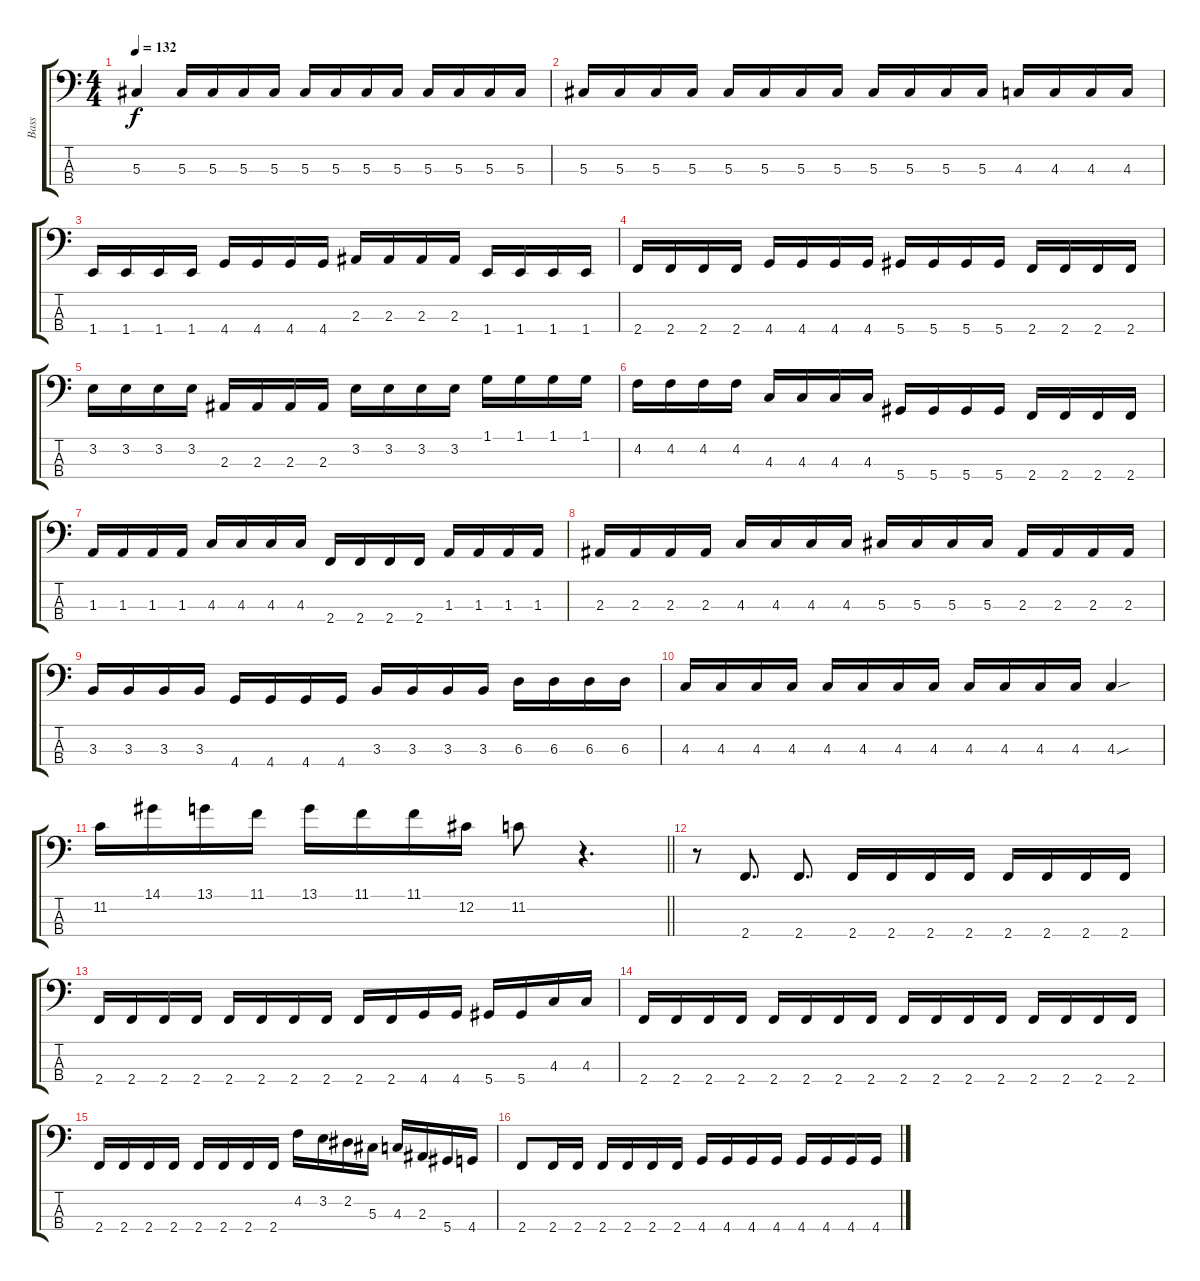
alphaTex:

\track ("Bass" "Bass") {instrument electricbassfinger}
\staff {score tabs}
\tuning (Gb2 Db2 Ab1 Eb1) {hide}
\ts (4 4)
\tempo 132
\clef f4
\ks c
5.3.4{dy f} 5.3.16 5.3.16 5.3.16 5.3.16 5.3.16 5.3.16 5.3.16 5.3.16 5.3.16 5.3.16 5.3.16 5.3.16 |
5.3.16 5.3.16 5.3.16 5.3.16 5.3.16 5.3.16 5.3.16 5.3.16 5.3.16 5.3.16 5.3.16 5.3.16 4.3.16 4.3.16 4.3.16 4.3.16 |
1.4.16 1.4.16 1.4.16 1.4.16 4.4.16 4.4.16 4.4.16 4.4.16 2.3.16 2.3.16 2.3.16 2.3.16 1.4.16 1.4.16 1.4.16 1.4.16 |
2.4.16 2.4.16 2.4.16 2.4.16 4.4.16 4.4.16 4.4.16 4.4.16 5.4.16 5.4.16 5.4.16 5.4.16 2.4.16 2.4.16 2.4.16 2.4.16 |
3.2.16 3.2.16 3.2.16 3.2.16 2.3.16 2.3.16 2.3.16 2.3.16 3.2.16 3.2.16 3.2.16 3.2.16 1.1.16 1.1.16 1.1.16 1.1.16 |
4.2.16 4.2.16 4.2.16 4.2.16 4.3.16 4.3.16 4.3.16 4.3.16 5.4.16 5.4.16 5.4.16 5.4.16 2.4.16 2.4.16 2.4.16 2.4.16 |
1.3.16 1.3.16 1.3.16 1.3.16 4.3.16 4.3.16 4.3.16 4.3.16 2.4.16 2.4.16 2.4.16 2.4.16 1.3.16 1.3.16 1.3.16 1.3.16 |
2.3.16 2.3.16 2.3.16 2.3.16 4.3.16 4.3.16 4.3.16 4.3.16 5.3.16 5.3.16 5.3.16 5.3.16 2.3.16 2.3.16 2.3.16 2.3.16 |
3.3.16 3.3.16 3.3.16 3.3.16 4.4.16 4.4.16 4.4.16 4.4.16 3.3.16 3.3.16 3.3.16 3.3.16 6.3.16 6.3.16 6.3.16 6.3.16 |
4.3.16 4.3.16 4.3.16 4.3.16 4.3.16 4.3.16 4.3.16 4.3.16 4.3.16 4.3.16 4.3.16 4.3.16 4.3{sou}.4 |
\barLineRight lightlight
11.2.16 14.1.16 13.1.16 11.1.16 13.1.16 11.1.16 11.1.16 12.2.16 11.2.8 r.4{d} |
r.8 2.4.8{d} 2.4.8{d} 2.4.16 2.4.16 2.4.16 2.4.16 2.4.16 2.4.16 2.4.16 2.4.16 |
2.4.16 2.4.16 2.4.16 2.4.16 2.4.16 2.4.16 2.4.16 2.4.16 2.4.16 2.4.16 4.4.16 4.4.16 5.4.16 5.4.16 4.3.16 4.3.16 |
2.4.16 2.4.16 2.4.16 2.4.16 2.4.16 2.4.16 2.4.16 2.4.16 2.4.16 2.4.16 2.4.16 2.4.16 2.4.16 2.4.16 2.4.16 2.4.16 |
2.4.16 2.4.16 2.4.16 2.4.16 2.4.16 2.4.16 2.4.16 2.4.16 4.2.16 3.2.16 2.2.16 5.3.16 4.3.16 2.3.16 5.4.16 4.4.16 |
2.4.8 2.4.16 2.4.16 2.4.16 2.4.16 2.4.16 2.4.16 4.4.16 4.4.16 4.4.16 4.4.16 4.4.16 4.4.16 4.4.16 4.4.16
